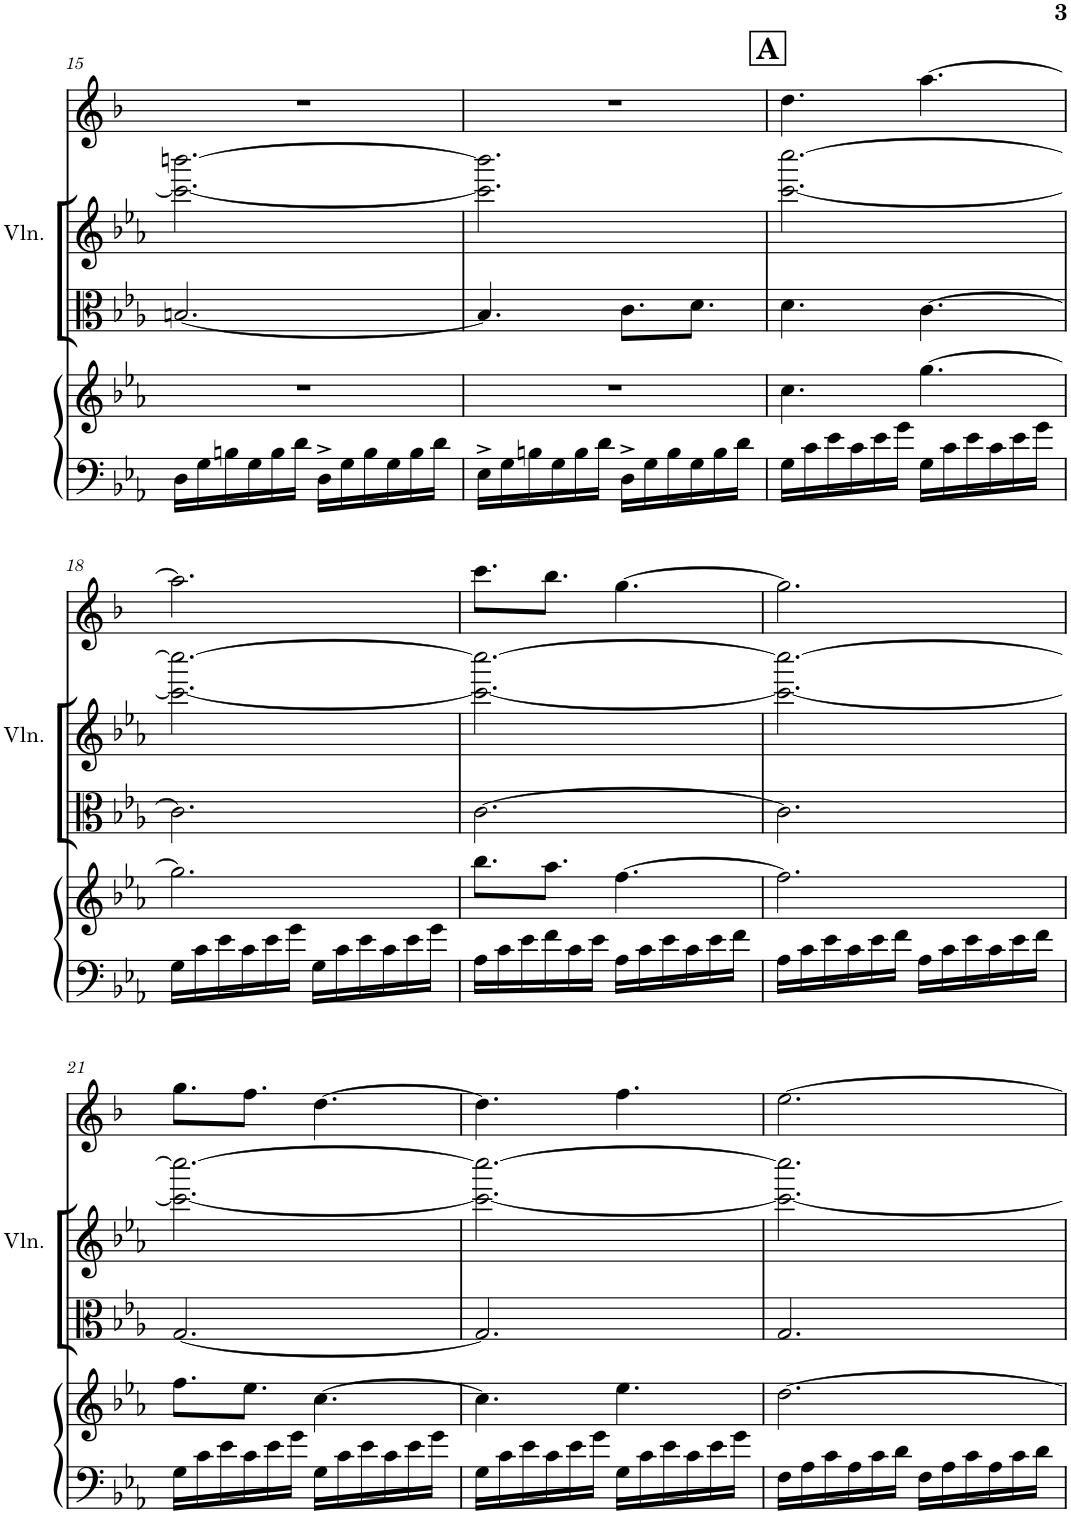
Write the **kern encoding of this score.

**kern	**kern	**kern	**kern	**kern
*part4	*part4	*part3	*part2	*part1
*staff5	*staff4	*staff3	*staff2	*staff1
*I"Piano	*	*I"Viola	*I"Violin	*I"Clarinet in Bb
*I'Pno	*	*I'Vla	*I'Vln.	*I'Cl
!!LO:PB:g=z
*clefF4	*clefG2	*clefC3	*clefG2	*clefG2
*	*	*	*	*Trd1c2
*k[b-e-a-]	*k[b-e-a-]	*k[b-e-a-]	*k[b-e-a-]	*k[b-]
*M6/8	*M6/8	*M6/8	*M6/8	*M6/8
=15	=15	=15	=15	=15
16D\LL	2.r	[2.Bn/	2.ccc\_ [2.bbbn\	2.r
16G\	.	.	.	.
16Bn\	.	.	.	.
16G\	.	.	.	.
16B\	.	.	.	.
16d\JJ	.	.	.	.
16D^\LL	.	.	.	.
16G\	.	.	.	.
16B\	.	.	.	.
16G\	.	.	.	.
16B\	.	.	.	.
16d\JJ	.	.	.	.
=16	=16	=16	=16	=16
16E-^\LL	2.r	4.B/]	2.ccc\] 2.bbb\]	2.r
16G\	.	.	.	.
16Bn\	.	.	.	.
16G\	.	.	.	.
16B\	.	.	.	.
16d\JJ	.	.	.	.
16D^\LL	.	8.c\L	.	.
16G\	.	.	.	.
16B\	.	.	.	.
16G\	.	8.d\J	.	.
16B\	.	.	.	.
16d\JJ	.	.	.	.
!!LO:REH:place=s1:a:B:cj:fs=14:t=A
=17	=17	=17	=17	=17
16G\LL	4.cc\	4.d\	[2.ccc\ [2.cccc\	4.dd\
16c\	.	.	.	.
16e-\	.	.	.	.
16c\	.	.	.	.
16e-\	.	.	.	.
16g\JJ	.	.	.	.
16G\LL	[4.gg\	[4.c\	.	[4.aa\
16c\	.	.	.	.
16e-\	.	.	.	.
16c\	.	.	.	.
16e-\	.	.	.	.
16g\JJ	.	.	.	.
!!LO:LB:g=z
=18	=18	=18	=18	=18
16G\LL	2.gg\]	2.c\]	2.ccc\_ 2.cccc\_	2.aa\]
16c\	.	.	.	.
16e-\	.	.	.	.
16c\	.	.	.	.
16e-\	.	.	.	.
16g\JJ	.	.	.	.
16G\LL	.	.	.	.
16c\	.	.	.	.
16e-\	.	.	.	.
16c\	.	.	.	.
16e-\	.	.	.	.
16g\JJ	.	.	.	.
=19	=19	=19	=19	=19
16A-\LL	8.bb-\L	[2.c\	2.ccc\_ 2.cccc\_	8.ccc\L
16c\	.	.	.	.
16e-\	.	.	.	.
16f\	8.aa-\J	.	.	8.bb-\J
16c\	.	.	.	.
16e-\JJ	.	.	.	.
16A-\LL	[4.ff\	.	.	[4.gg\
16c\	.	.	.	.
16e-\	.	.	.	.
16c\	.	.	.	.
16e-\	.	.	.	.
16f\JJ	.	.	.	.
=20	=20	=20	=20	=20
16A-\LL	2.ff\]	2.c\]	2.ccc\_ 2.cccc\_	2.gg\]
16c\	.	.	.	.
16e-\	.	.	.	.
16c\	.	.	.	.
16e-\	.	.	.	.
16f\JJ	.	.	.	.
16A-\LL	.	.	.	.
16c\	.	.	.	.
16e-\	.	.	.	.
16c\	.	.	.	.
16e-\	.	.	.	.
16f\JJ	.	.	.	.
!!LO:LB:g=z
=21	=21	=21	=21	=21
16G\LL	8.ff\L	[2.G/	2.ccc\_ 2.cccc\_	8.gg\L
16c\	.	.	.	.
16e-\	.	.	.	.
16c\	8.ee-\J	.	.	8.ff\J
16e-\	.	.	.	.
16g\JJ	.	.	.	.
16G\LL	[4.cc\	.	.	[4.dd\
16c\	.	.	.	.
16e-\	.	.	.	.
16c\	.	.	.	.
16e-\	.	.	.	.
16g\JJ	.	.	.	.
=22	=22	=22	=22	=22
16G\LL	4.cc\]	2.G/]	2.ccc\_ 2.cccc\_	4.dd\]
16c\	.	.	.	.
16e-\	.	.	.	.
16c\	.	.	.	.
16e-\	.	.	.	.
16g\JJ	.	.	.	.
16G\LL	4.ee-\	.	.	4.ff\
16c\	.	.	.	.
16e-\	.	.	.	.
16c\	.	.	.	.
16e-\	.	.	.	.
16g\JJ	.	.	.	.
=23	=23	=23	=23	=23
16F\LL	[2.dd\	2.G/	2.ccc\_ 2.cccc\]	[2.ee\
16A-\	.	.	.	.
16c\	.	.	.	.
16A-\	.	.	.	.
16c\	.	.	.	.
16d\JJ	.	.	.	.
16F\LL	.	.	.	.
16A-\	.	.	.	.
16c\	.	.	.	.
16A-\	.	.	.	.
16c\	.	.	.	.
16d\JJ	.	.	.	.
=	=	=	=	=
*-	*-	*-	*-	*-
